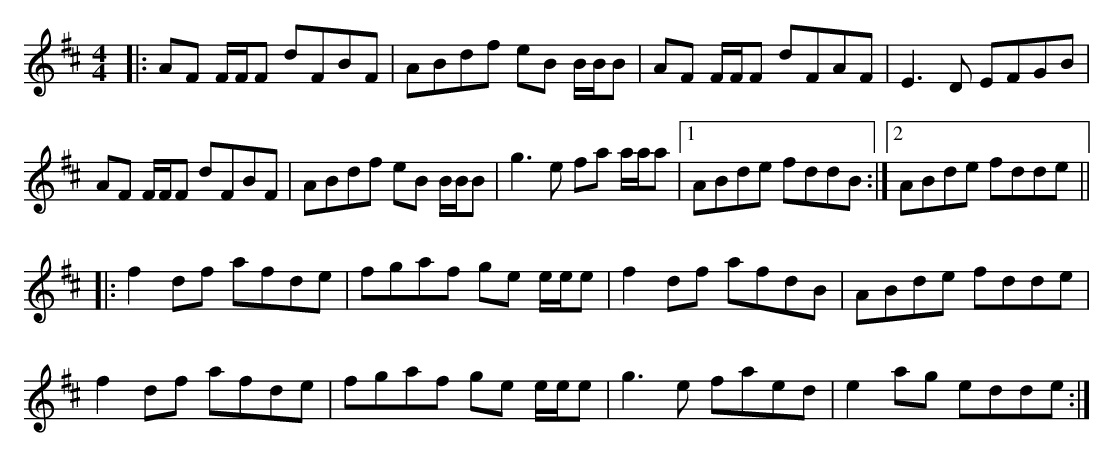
X:1
M:4/4
K:D
|:AF F/F/F dFBF|ABdf eB B/B/B|AF F/F/F dFAF|E3D EFGB|
AF F/F/F dFBF|ABdf eB B/B/B|g3e fa a/a/a|1 ABde fddB:|2 ABde fdde||
|:f2 df afde|fgaf ge e/e/e|f2 df afdB|ABde fdde|
f2 df afde|fgaf ge e/e/e|g3e faed| e2 ag edde:|
